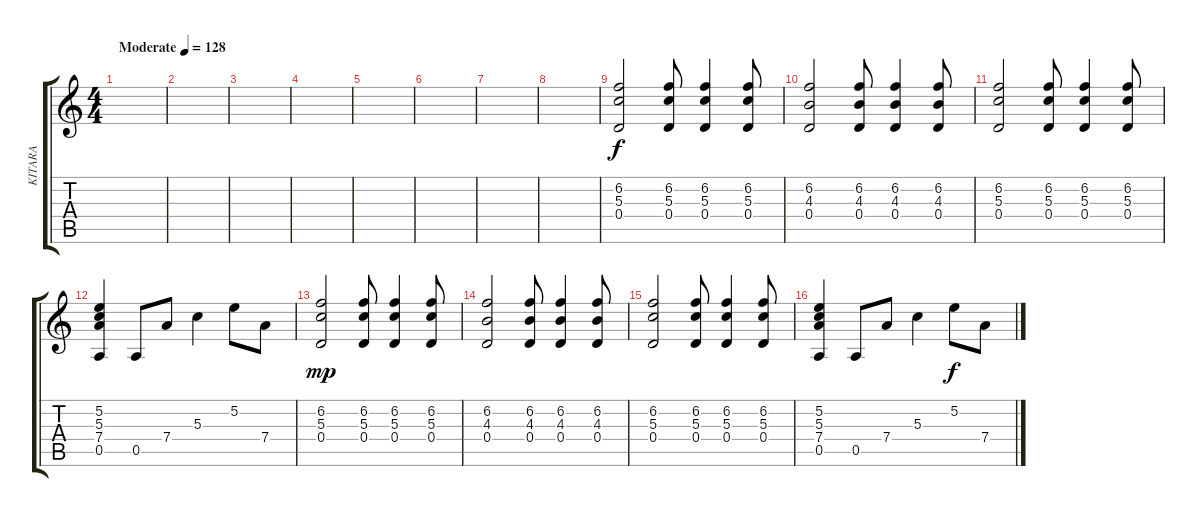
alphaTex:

\track ("KITARA" "KITARA") {instrument electricguitarmuted}
\staff {score tabs}
\tuning (E4 B3 G3 D3 A2 E2) {hide}
\ts (4 4)
\tempo (128 "Moderate")
\clef g2
\ks c
|
|
|
|
|
|
|
|
(6.2 5.3 0.4).2 (6.2 5.3 0.4).8 (6.2 5.3 0.4).4 (6.2 5.3 0.4).8 |
(6.2 4.3 0.4).2 (6.2 4.3 0.4).8 (6.2 4.3 0.4).4 (6.2 4.3 0.4).8 |
(6.2 5.3 0.4).2 (6.2 5.3 0.4).8 (6.2 5.3 0.4).4 (6.2 5.3 0.4).8 |
(5.2 5.3 7.4 0.5).4 0.5.8 7.4.8 5.3.4 5.2.8{dy f} 7.4.8 |
(6.2 5.3 0.4).2{dy mp} (6.2 5.3 0.4).8 (6.2 5.3 0.4).4 (6.2 5.3 0.4).8 |
(6.2 4.3 0.4).2 (6.2 4.3 0.4).8 (6.2 4.3 0.4).4 (6.2 4.3 0.4).8 |
(6.2 5.3 0.4).2 (6.2 5.3 0.4).8 (6.2 5.3 0.4).4 (6.2 5.3 0.4).8 |
(5.2 5.3 7.4 0.5).4 0.5.8 7.4.8 5.3.4 5.2.8{dy f} 7.4.8
